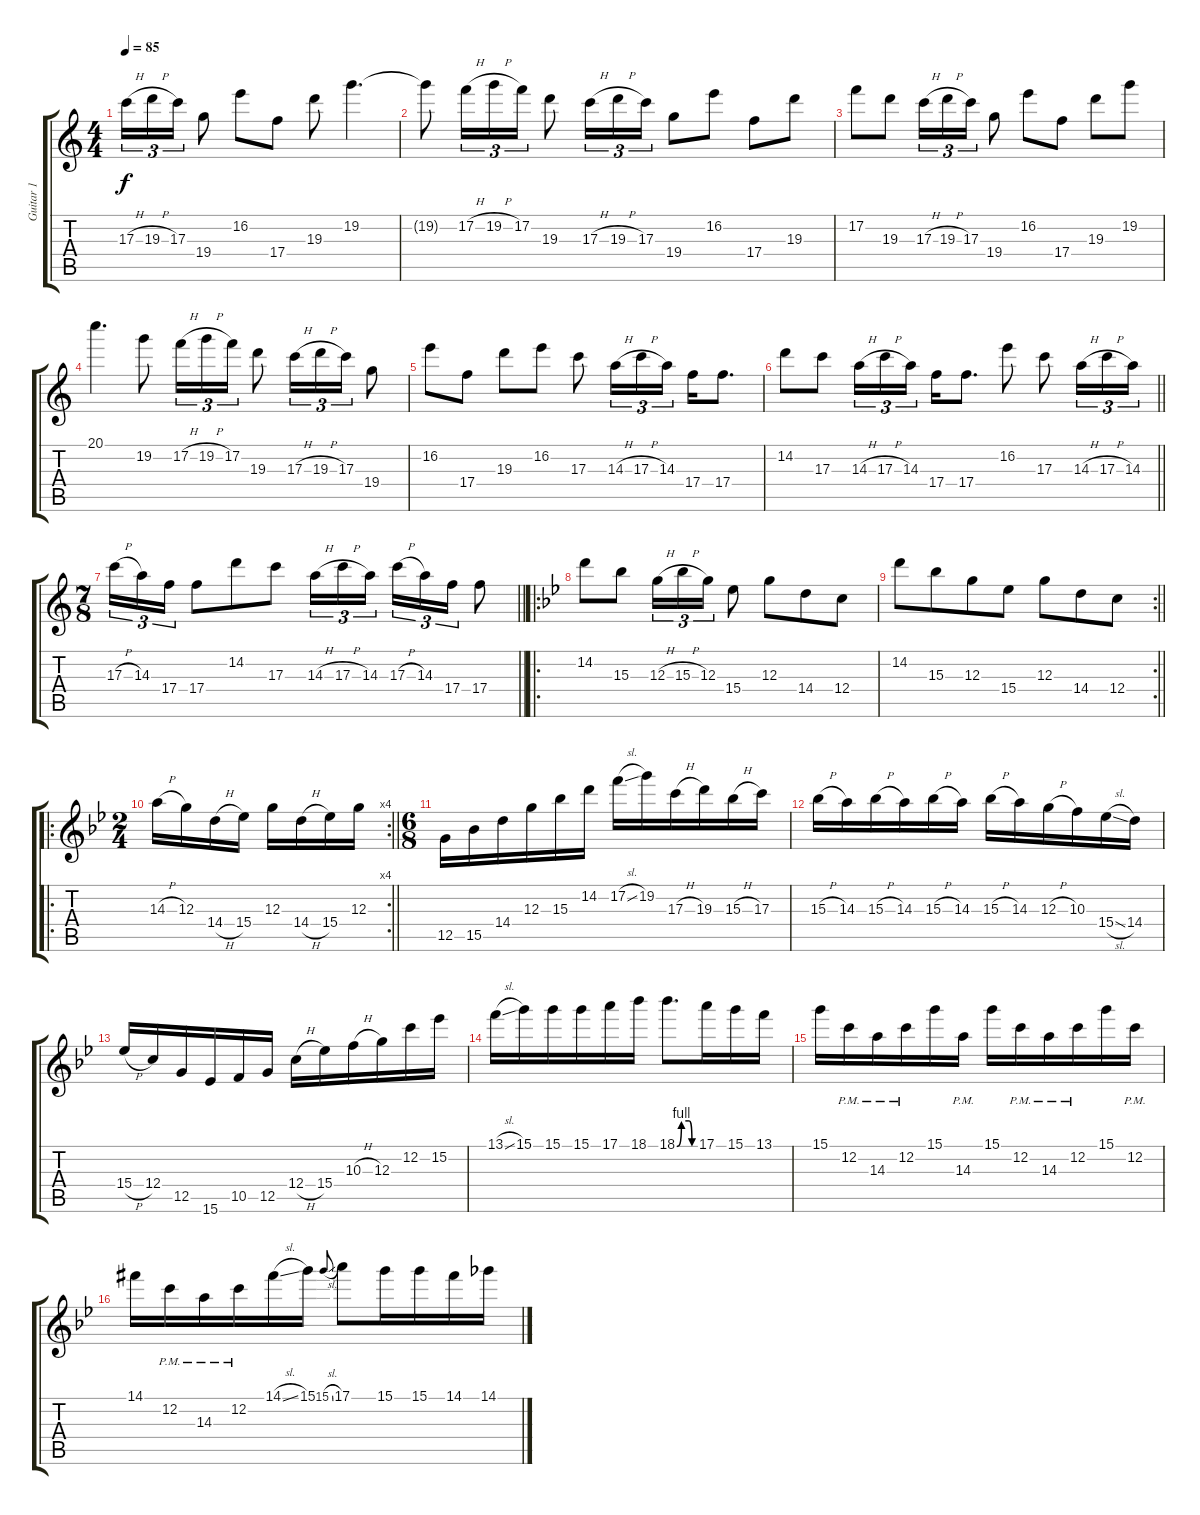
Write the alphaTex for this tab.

\track ("Guitar 1" "Guitar 1") {instrument overdrivenguitar}
\staff {score tabs}
\tuning (E4 C4 G3 C3 G2 C2) {hide}
\ts (4 4)
\tempo 85
\clef g2
\ks c
17.3{h}.16{tu (3 2) dy f} 19.3{h}.16{tu (3 2)} 17.3.16{tu (3 2)} 19.4.8 16.2.8 17.4.8 19.3.8 19.2.4{d} |
19.2{t}.8 17.2{h}.16{tu (3 2)} 19.2{h}.16{tu (3 2)} 17.2.16{tu (3 2)} 19.3.8 17.3{h}.16{tu (3 2)} 19.3{h}.16{tu (3 2)} 17.3.16{tu (3 2)} 19.4.8 16.2.8 17.4.8 19.3.8 |
17.2.8 19.3.8 17.3{h}.16{tu (3 2)} 19.3{h}.16{tu (3 2)} 17.3.16{tu (3 2)} 19.4.8 16.2.8 17.4.8 19.3.8 19.2.8 |
20.1.4{d} 19.2.8 17.2{h}.16{tu (3 2)} 19.2{h}.16{tu (3 2)} 17.2.16{tu (3 2)} 19.3.8 17.3{h}.16{tu (3 2)} 19.3{h}.16{tu (3 2)} 17.3.16{tu (3 2)} 19.4.8 |
16.2.8 17.4.8 19.3.8 16.2.8 17.3.8 14.3{h}.16{tu (3 2)} 17.3{h}.16{tu (3 2)} 14.3.16{tu (3 2)} 17.4.16 17.4.8{d} |
\barLineRight lightlight
14.2.8 17.3.8 14.3{h}.16{tu (3 2)} 17.3{h}.16{tu (3 2)} 14.3.16{tu (3 2) beam splitsecondary} 17.4.16 17.4.8{d} 16.2.8 17.3.8 14.3{h}.16{tu (3 2)} 17.3{h}.16{tu (3 2)} 14.3.16{tu (3 2)} |
\ts (7 8)
\barLineRight lightlight
17.3{h}.16{tu (3 2)} 14.3.16{tu (3 2)} 17.4.16{tu (3 2)} 17.4.8 14.2.8 17.3.8 14.3{h}.16{tu (3 2)} 17.3{h}.16{tu (3 2)} 14.3.16{tu (3 2)} 17.3{h}.16{tu (3 2)} 14.3.16{tu (3 2)} 17.4.16{tu (3 2)} 17.4.8 |
\ro
\ks gminor
14.2.8{beam merge} 15.3.8 12.3{h}.16{tu (3 2)} 15.3{h}.16{tu (3 2)} 12.3.16{tu (3 2)} 15.4.8 12.3.8 14.4.8 12.4.8 |
\rc 2
\barLineRight lightlight
14.2.8 15.3.8 12.3.8 15.4.8 12.3.8 14.4.8 12.4.8 |
\ro
\rc 4
\ts (2 4)
\barLineRight lightlight
14.3{h}.16 12.3.16 14.4{h}.16 15.4.16 12.3.16 14.4{h}.16 15.4.16 12.3.16 |
\ts (6 8)
12.5.16 15.5.16 14.4.16 12.3.16 15.3.16 14.2.16 17.2{sl}.16 19.2.16 17.3{h}.16 19.3.16 15.3{h}.16 17.3.16 |
15.3{h}.16 14.3.16 15.3{h}.16 14.3.16 15.3{h}.16 14.3.16 15.3{h}.16 14.3.16 12.3{h}.16 10.3.16 15.4{sl}.16 14.4.16 |
15.4{h}.16 12.4.16 12.5.16 15.6.16 10.5.16 12.5.16 12.4{h}.16 15.4.16 10.3{h}.16 12.3.16 12.2.16 15.2.16 |
13.1{sl}.16 15.1.16 15.1.16 15.1.16 17.1.16 18.1.16 18.1{be (custom 0 0 15 4 40 4 50 0 60 0)}.8{d} 17.1.16 15.1.16 13.1.16 |
15.1.16 12.2{pm}.16 14.3{pm}.16 12.2{pm}.16 15.1.16 14.3{pm}.16 15.1.16 12.2{pm}.16 14.3{pm}.16 12.2{pm}.16 15.1.16 12.2{pm}.16 |
14.1{acc #}.16 12.2{pm}.16 14.3{pm}.16 12.2{pm}.16 14.1{sl acc #}.16 15.1.16 15.1{sl}.8{gr onbeat} 17.1.8 15.1.16 15.1.16 14.1{acc #}.16 14.1.16
